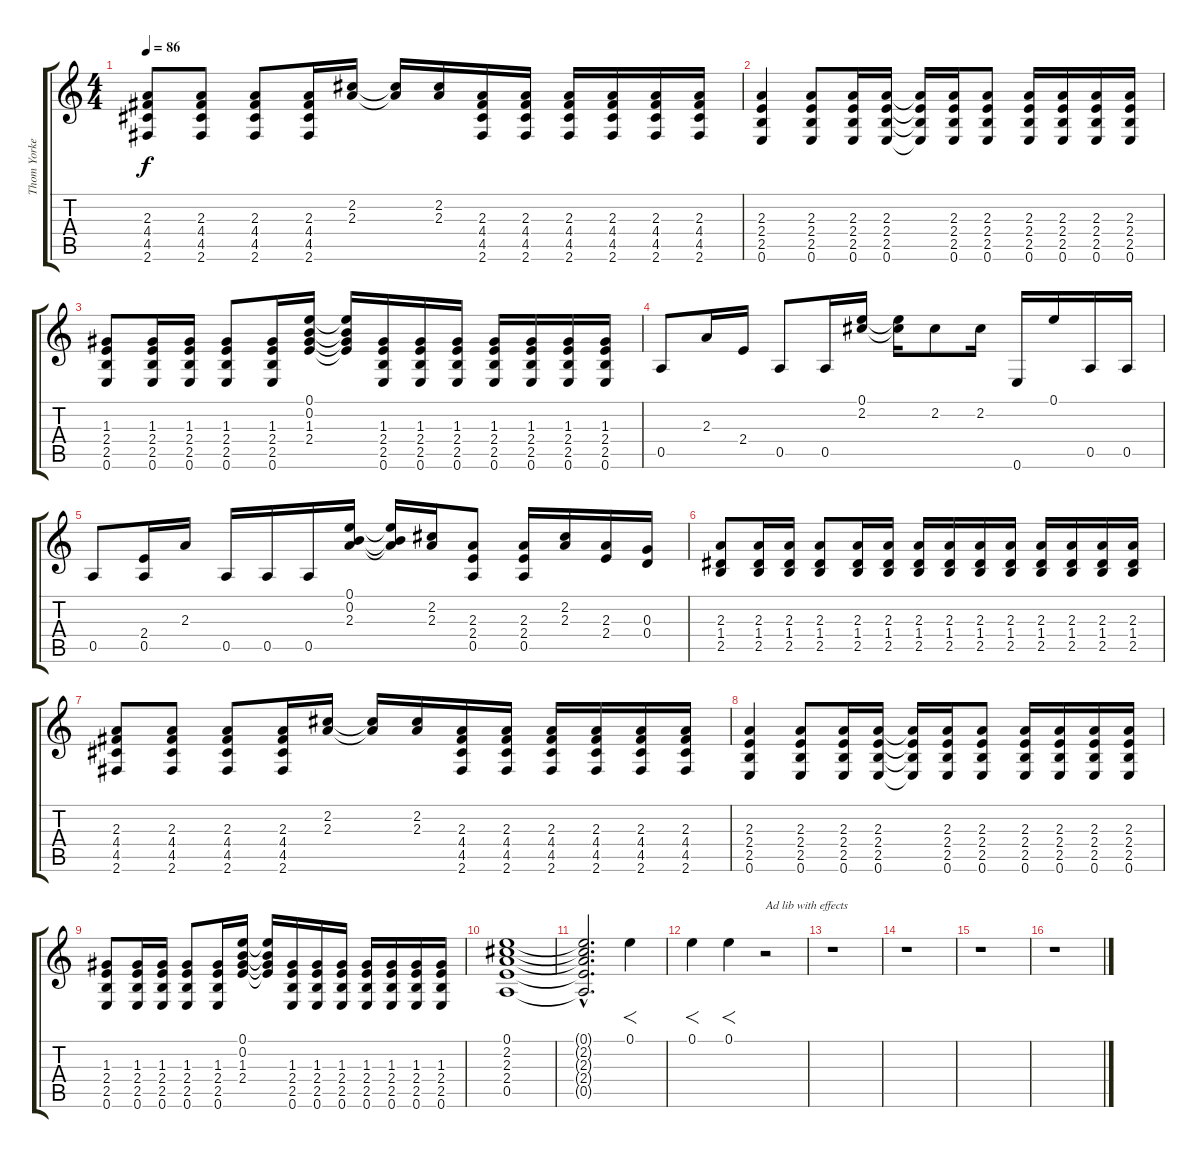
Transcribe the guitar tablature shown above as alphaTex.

\track ("Thom Yorke" "Thom Yorke") {instrument distortionguitar}
\staff {score tabs}
\tuning (E4 B3 G3 D3 A2 E2) {hide}
\ts (4 4)
\tempo 86
\clef g2
\ks c
(2.3 4.4 4.5 2.6).8{dy f} (2.3 4.4 4.5 2.6).8 (2.3 4.4 4.5 2.6).8 (2.3 4.4 4.5 2.6).16 (2.2 2.3).16 (2.2{t} 2.3{t}).16 (2.2 2.3).16 (2.3 4.4 4.5 2.6).16 (2.3 4.4 4.5 2.6).16 (2.3 4.4 4.5 2.6).16 (2.3 4.4 4.5 2.6).16 (2.3 4.4 4.5 2.6).16 (2.3 4.4 4.5 2.6).16 |
(2.3 2.4 2.5 0.6).4 (2.3 2.4 2.5 0.6).8 (2.3 2.4 2.5 0.6).16 (2.3 2.4 2.5 0.6).16 (2.3{t} 2.4{t} 2.5{t} 0.6{t}).16 (2.3 2.4 2.5 0.6).16 (2.3 2.4 2.5 0.6).8 (2.3 2.4 2.5 0.6).16 (2.3 2.4 2.5 0.6).16 (2.3 2.4 2.5 0.6).16 (2.3 2.4 2.5 0.6).16 |
(1.3 2.4 2.5 0.6).8 (1.3 2.4 2.5 0.6).16 (1.3 2.4 2.5 0.6).16 (1.3 2.4 2.5 0.6).8 (1.3 2.4 2.5 0.6).16 (0.1 0.2 1.3 2.4).16 (0.1{t} 0.2{t} 1.3{t} 2.4{t}).16 (1.3 2.4 2.5 0.6).16 (1.3 2.4 2.5 0.6).16 (1.3 2.4 2.5 0.6).16 (1.3 2.4 2.5 0.6).16 (1.3 2.4 2.5 0.6).16 (1.3 2.4 2.5 0.6).16 (1.3 2.4 2.5 0.6).16 |
0.5.8 2.3.16 2.4.16 0.5.8 0.5.16 (0.1 2.2).16 (0.1{t} 2.2{t}).16 2.2.8 2.2.16 0.6.16 0.1.16 0.5.16 0.5.16 |
0.5.8 (2.4 0.5).16 2.3.16 0.5.16 0.5.16 0.5.16 (0.1 0.2 2.3).16 (0.1{t} 0.2{t} 2.3{t}).16 (2.2 2.3).16 (2.3 2.4 0.5).8 (2.3 2.4 0.5).16 (2.2 2.3).16 (2.3 2.4).16 (0.3 0.4).16 |
(2.3 1.4 2.5).8 (2.3 1.4 2.5).16 (2.3 1.4 2.5).16 (2.3 1.4 2.5).8 (2.3 1.4 2.5).16 (2.3 1.4 2.5).16 (2.3 1.4 2.5).16 (2.3 1.4 2.5).16 (2.3 1.4 2.5).16 (2.3 1.4 2.5).16 (2.3 1.4 2.5).16 (2.3 1.4 2.5).16 (2.3 1.4 2.5).16 (2.3 1.4 2.5).16 |
(2.3 4.4 4.5 2.6).8 (2.3 4.4 4.5 2.6).8 (2.3 4.4 4.5 2.6).8 (2.3 4.4 4.5 2.6).16 (2.2 2.3).16 (2.2{t} 2.3{t}).16 (2.2 2.3).16 (2.3 4.4 4.5 2.6).16 (2.3 4.4 4.5 2.6).16 (2.3 4.4 4.5 2.6).16 (2.3 4.4 4.5 2.6).16 (2.3 4.4 4.5 2.6).16 (2.3 4.4 4.5 2.6).16 |
(2.3 2.4 2.5 0.6).4 (2.3 2.4 2.5 0.6).8 (2.3 2.4 2.5 0.6).16 (2.3 2.4 2.5 0.6).16 (2.3{t} 2.4{t} 2.5{t} 0.6{t}).16 (2.3 2.4 2.5 0.6).16 (2.3 2.4 2.5 0.6).8 (2.3 2.4 2.5 0.6).16 (2.3 2.4 2.5 0.6).16 (2.3 2.4 2.5 0.6).16 (2.3 2.4 2.5 0.6).16 |
(1.3 2.4 2.5 0.6).8 (1.3 2.4 2.5 0.6).16 (1.3 2.4 2.5 0.6).16 (1.3 2.4 2.5 0.6).8 (1.3 2.4 2.5 0.6).16 (0.1 0.2 1.3 2.4).16 (0.1{t} 0.2{t} 1.3{t} 2.4{t}).16 (1.3 2.4 2.5 0.6).16 (1.3 2.4 2.5 0.6).16 (1.3 2.4 2.5 0.6).16 (1.3 2.4 2.5 0.6).16 (1.3 2.4 2.5 0.6).16 (1.3 2.4 2.5 0.6).16 (1.3 2.4 2.5 0.6).16 |
(0.1 2.2 2.3 2.4 0.5).1 |
(0.1{hac t} 2.2{hac t} 2.3{hac t} 2.4{hac t} 0.5{hac t}).2{d} 0.1.4{f} |
0.1.4{f} 0.1.4{f} r.2{txt "Ad lib with effects"} |
r.1 |
r.1 |
r.1 |
r.1
